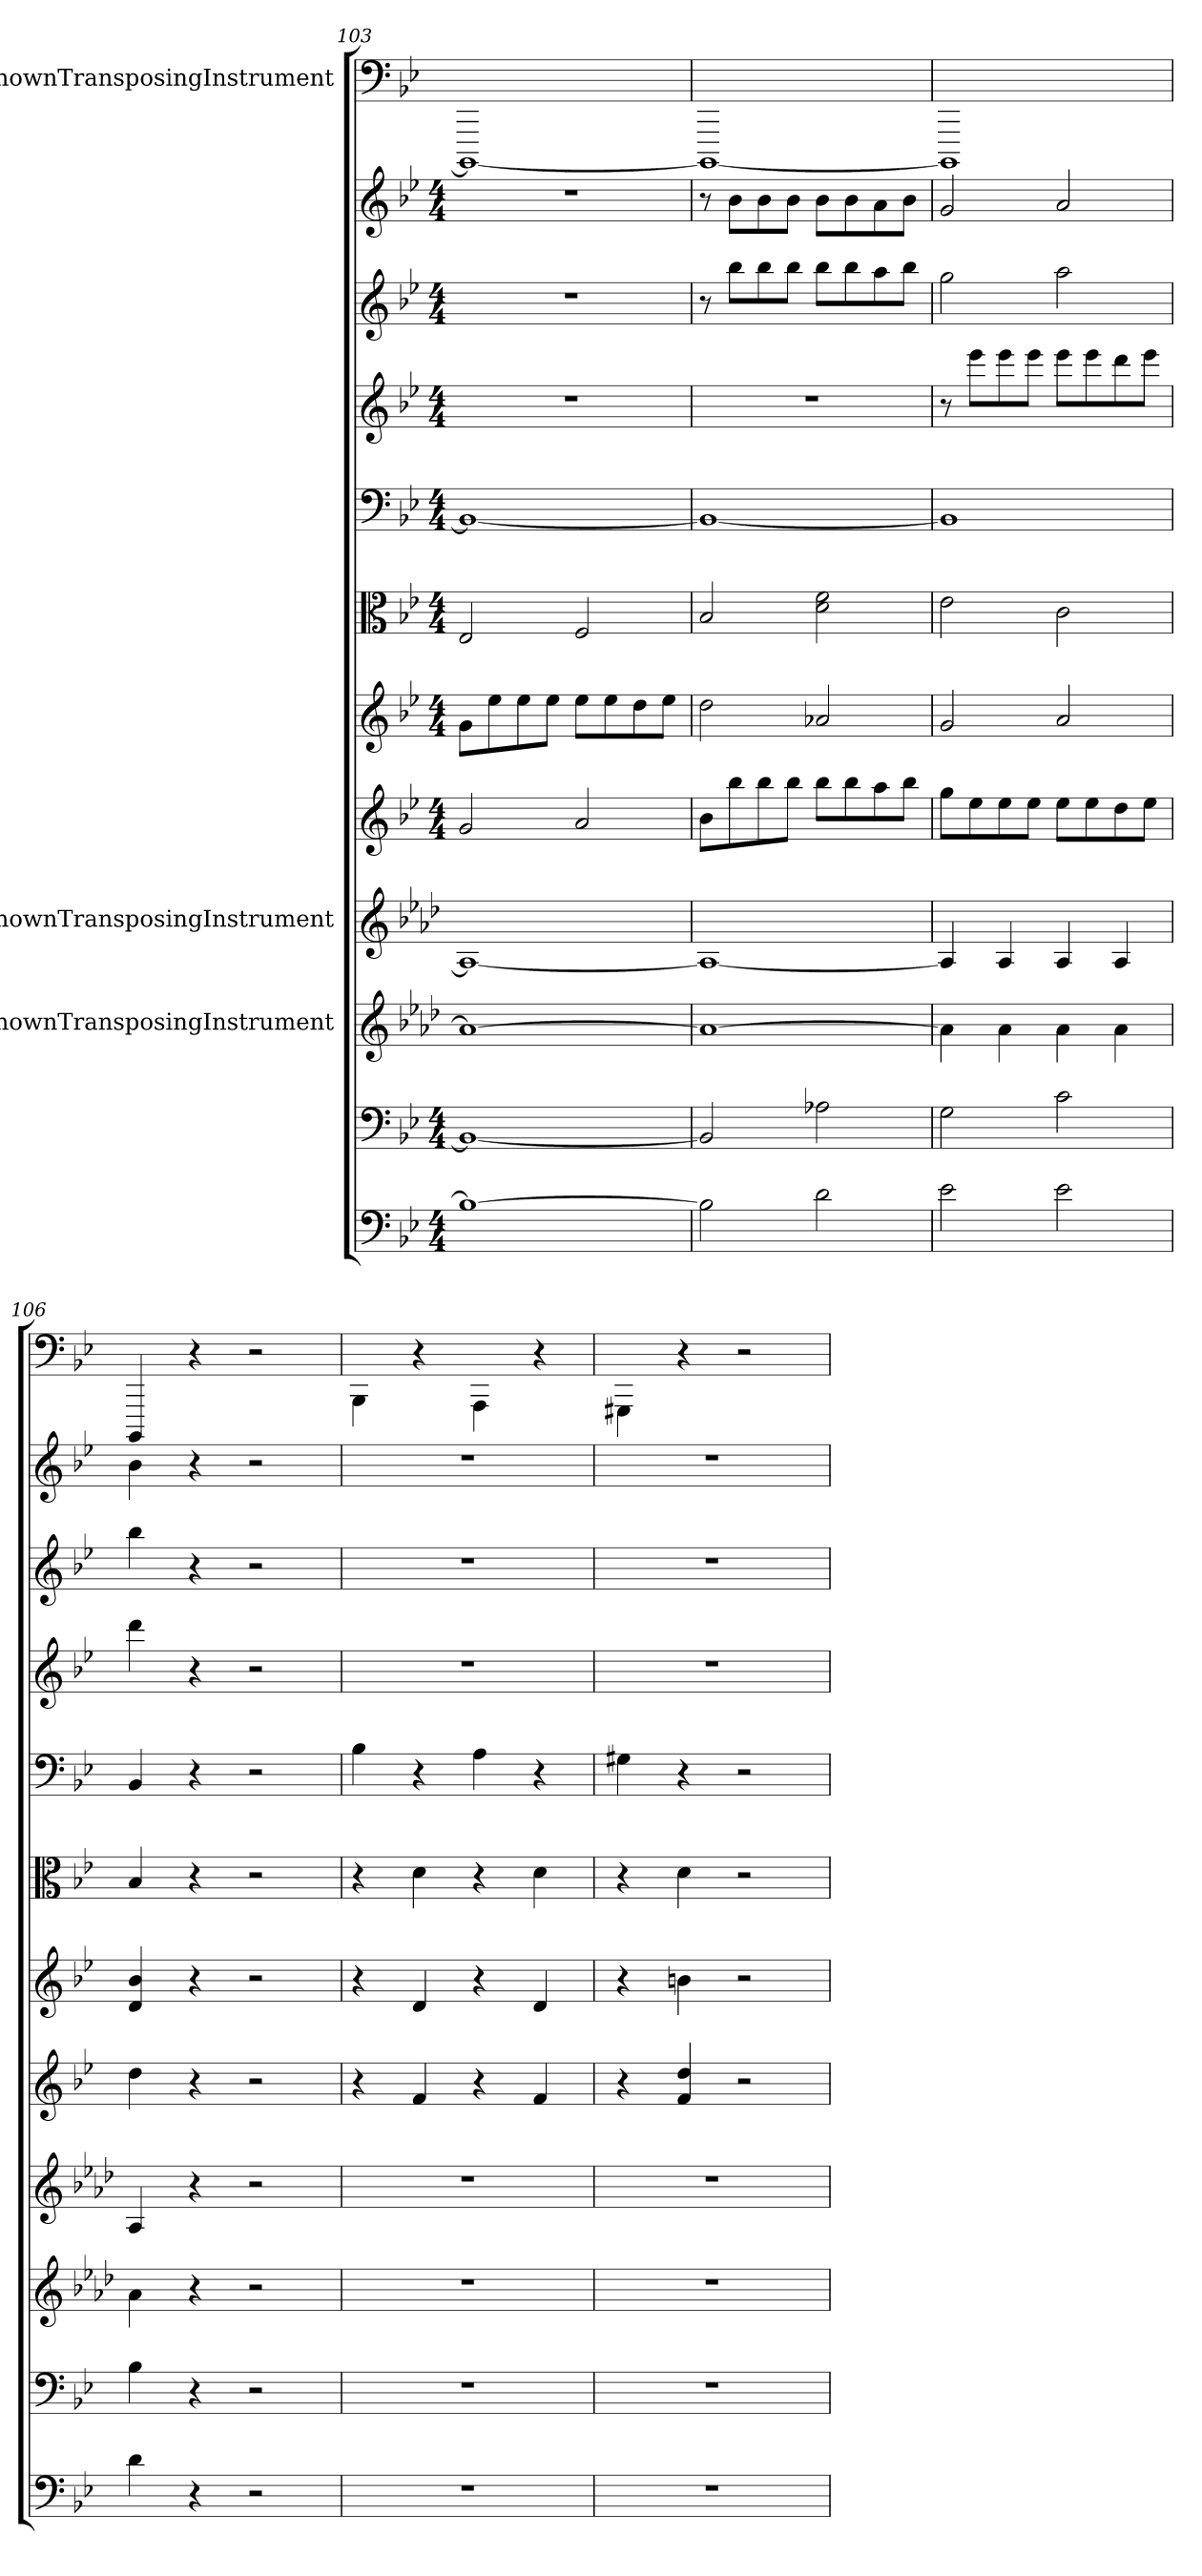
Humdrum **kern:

**kern	**kern	**kern	**kern	**kern	**kern	**kern	**kern	**kern	**kern	**kern	**kern
*part12	*part11	*part10	*part9	*part8	*part7	*part6	*part5	*part4	*part3	*part2	*part1
*staff12	*staff11	*staff10	*staff9	*staff8	*staff7	*staff6	*staff5	*staff4	*staff3	*staff2	*staff1
*	*	*I"UnknownTransposingInstrument	*I"UnknownTransposingInstrument	*	*	*	*	*	*	*	*I"UnknownTransposingInstrument
*clefF4	*clefF4	*clefG2	*clefG2	*clefG2	*clefG2	*clefC3	*clefF4	*clefG2	*clefG2	*clefG2	*clefF4
*	*	*ITrd-1c-2	*ITrd-1c-2	*	*	*	*	*	*	*	*ITrd-7c-12
*k[b-e-]	*k[b-e-]	*k[b-e-]	*k[b-e-]	*k[b-e-]	*k[b-e-]	*k[b-e-]	*k[b-e-]	*k[b-e-]	*k[b-e-]	*k[b-e-]	*k[b-e-]
*M4/4	*M4/4	*	*	*M4/4	*M4/4	*M4/4	*M4/4	*M4/4	*M4/4	*M4/4	*
=103	=103	=103	=103	=103	=103	=103	=103	=103	=103	=103	=103
1B-\_	1BB-/_	1b-\_	1B-/_	2g/	8g\L	2E-/	1BB-/_	1r	1r	1r	1BBB-/_
.	.	.	.	.	8ee-\	.	.	.	.	.	.
.	.	.	.	.	8ee-\	.	.	.	.	.	.
.	.	.	.	.	8ee-\J	.	.	.	.	.	.
.	.	.	.	2a/	8ee-\L	2F/	.	.	.	.	.
.	.	.	.	.	8ee-\	.	.	.	.	.	.
.	.	.	.	.	8dd\	.	.	.	.	.	.
.	.	.	.	.	8ee-\J	.	.	.	.	.	.
=104	=104	=104	=104	=104	=104	=104	=104	=104	=104	=104	=104
2B-\]	2BB-/]	1b-\_	1B-/_	8b-\L	2dd\	2B-/	1BB-/_	1r	8r	8r	1BBB-/_
.	.	.	.	8bb-\	.	.	.	.	8bb-\L	8b-\L	.
.	.	.	.	8bb-\	.	.	.	.	8bb-\	8b-\	.
.	.	.	.	8bb-\J	.	.	.	.	8bb-\J	8b-\J	.
2d\	2A-X\	.	.	8bb-\L	2a-X/	2d\ 2f\	.	.	8bb-\L	8b-\L	.
.	.	.	.	8bb-\	.	.	.	.	8bb-\	8b-\	.
.	.	.	.	8aa\	.	.	.	.	8aa\	8a\	.
.	.	.	.	8bb-\J	.	.	.	.	8bb-\J	8b-\J	.
=105	=105	=105	=105	=105	=105	=105	=105	=105	=105	=105	=105
2e-\	2G\	4b-\]	4B-/]	8gg\L	2g/	2e-\	1BB-/]	8r	2gg\	2g/	1BBB-/]
.	.	.	.	8ee-\	.	.	.	8eee-\L	.	.	.
.	.	4b-\	4B-/	8ee-\	.	.	.	8eee-\	.	.	.
.	.	.	.	8ee-\J	.	.	.	8eee-\J	.	.	.
2e-\	2c\	4b-\	4B-/	8ee-\L	2a/	2c\	.	8eee-\L	2aa\	2a/	.
.	.	.	.	8ee-\	.	.	.	8eee-\	.	.	.
.	.	4b-\	4B-/	8dd\	.	.	.	8ddd\	.	.	.
.	.	.	.	8ee-\J	.	.	.	8eee-\J	.	.	.
=106	=106	=106	=106	=106	=106	=106	=106	=106	=106	=106	=106
4d\	4B-\	4b-\	4B-/	4dd\	4d/ 4b-/	4B-/	4BB-/	4ddd\	4bb-\	4b-\	4BBB-/
4r	4r	4r	4r	4r	4r	4r	4r	4r	4r	4r	4r
2r	2r	2r	2r	2r	2r	2r	2r	2r	2r	2r	2r
=107	=107	=107	=107	=107	=107	=107	=107	=107	=107	=107	=107
1r	1r	1r	1r	4r	4r	4r	4B-\	1r	1r	1r	4BB-\
.	.	.	.	4f/	4d/	4d\	4r	.	.	.	4r
.	.	.	.	4r	4r	4r	4A\	.	.	.	4AA\
.	.	.	.	4f/	4d/	4d\	4r	.	.	.	4r
=108	=108	=108	=108	=108	=108	=108	=108	=108	=108	=108	=108
1r	1r	1r	1r	4r	4r	4r	4G#X\	1r	1r	1r	4GG#X\
.	.	.	.	4f/ 4dd/	4bn\	4d\	4r	.	.	.	4r
.	.	.	.	2r	2r	2r	2r	.	.	.	2r
=	=	=	=	=	=	=	=	=	=	=	=
*-	*-	*-	*-	*-	*-	*-	*-	*-	*-	*-	*-
